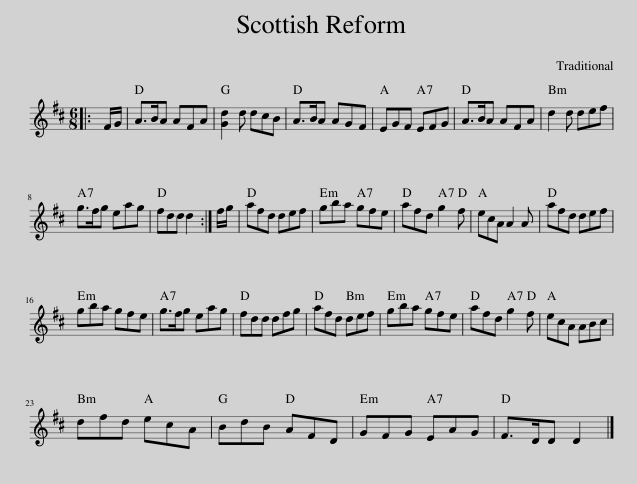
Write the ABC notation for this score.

X:1
L:1/8
M:6/8
I:linebreak $
K:D
V:1 treble
V:1
|: F/G/ | A>BA AFA | [Gd]2 d dcB | A>BA AGF | EGF EFG | %5
 A>BA AFA | d2 d def |$ g>fg eag | fdd d2 :| f/g/ | %10
 afd def | gba gfe | afd g2 f | ecA A2 A | afd def |$ %15
 gba gfe | g>fg eag | fdd dfg | afd def | gba gfe | %20
 afd g2 f | ecA ABc |$ dfd ecA | BdB AFD | GFG EAG | %25
 F>DD D2 |] %26
